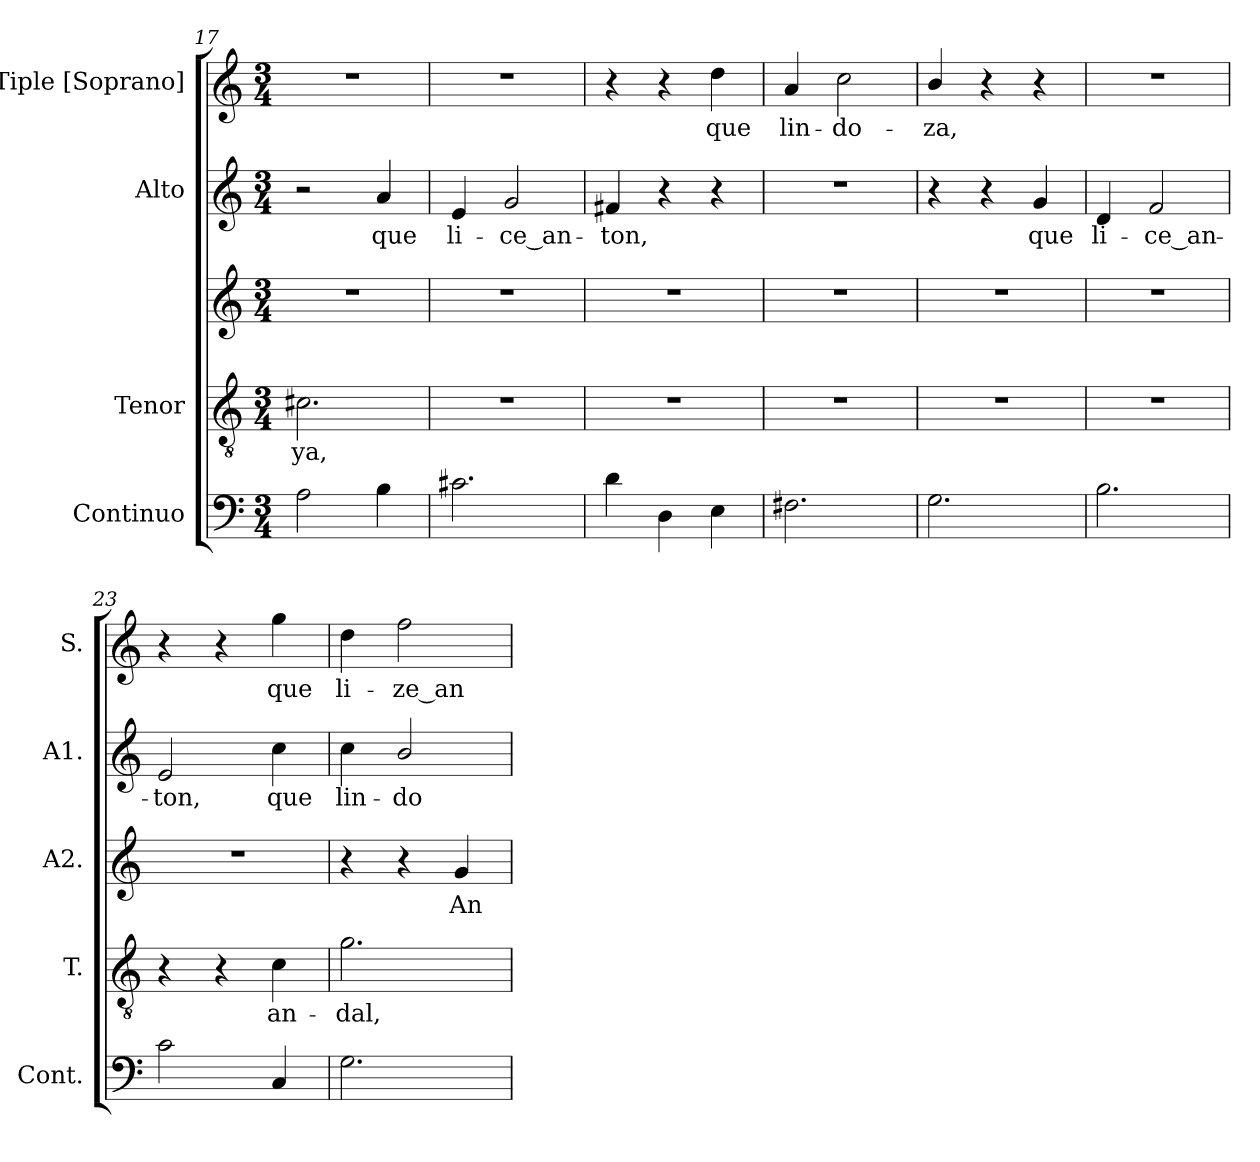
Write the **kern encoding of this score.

**kern	**kern	**text	**kern	**text	**kern	**text	**kern	**text
*part5	*part4	*part4	*part3	*part3	*part2	*part2	*part1	*part1
*staff5	*staff4	*staff4	*staff3	*staff3	*staff2	*staff2	*staff1	*staff1
*I"Continuo	*I"Tenor	*	*I""Tenor"  [Alto 2]	*	*I"Alto	*	*I"Tiple [Soprano]	*
*I'Cont.	*I'T.	*	*I'A2.	*	*I'A1.	*	*I'S.	*
*clefF4	*clefGv2	*	*clefG2	*	*clefG2	*	*clefG2	*
*	*ITrd7c12	*	*	*	*	*	*	*
*k[]	*k[]	*	*k[]	*	*k[]	*	*k[]	*
*C:	*C:	*	*C:	*	*C:	*	*C:	*
*M3/4	*M3/4	*	*M3/4	*	*M3/4	*	*M3/4	*
=17	=17	=17	=17	=17	=17	=17	=17	=17
!	!	!LO:LY:b:color=#000000	!LO:N:vis=1	!	!	!	!LO:N:vis=1	!
2Ai\	2.C#Xi\	-ya,	2.r	.	2r	.	2.r	.
!	!	!	!	!	!	!LO:LY:b:color=#000000	!	!
4Bi\	.	.	.	.	4ai/	que	.	.
!!LO:PB:g=z
=18	=18	=18	=18	=18	=18	=18	=18	=18
!	!LO:N:vis=1	!	!LO:N:vis=1	!	!	!	!	!
!	!	!	!	!	!	!LO:LY:b:color=#000000	!LO:N:vis=1	!
2.c#Xi\	2.r	.	2.r	.	4ei/	li-	2.r	.
!	!	!	!	!	!	!LO:LY:b:color=#000000	!	!
.	.	.	.	.	2gi/	-ce_an-	.	.
=19	=19	=19	=19	=19	=19	=19	=19	=19
!	!LO:N:vis=1	!	!LO:N:vis=1	!	!	!	!	!
!	!	!	!	!	!	!LO:LY:b:color=#000000	!	!
4di\	2.r	.	2.r	.	4f#Xi/	-ton,	4r	.
4Di\	.	.	.	.	4r	.	4r	.
!	!	!	!	!	!	!	!	!LO:LY:b:color=#000000
4Ei\	.	.	.	.	4r	.	4ddi\	que
=20	=20	=20	=20	=20	=20	=20	=20	=20
!	!LO:N:vis=1	!	!LO:N:vis=1	!	!LO:N:vis=1	!	!	!
!	!	!	!	!	!	!	!	!LO:LY:b:color=#000000
2.F#Xi\	2.r	.	2.r	.	2.r	.	4ai/	lin-
!	!	!	!	!	!	!	!	!LO:LY:b:color=#000000
.	.	.	.	.	.	.	2cci\	-do-
=21	=21	=21	=21	=21	=21	=21	=21	=21
!	!LO:N:vis=1	!	!LO:N:vis=1	!	!	!	!	!
!	!	!	!	!	!	!	!	!LO:LY:b:color=#000000
2.Gi\	2.r	.	2.r	.	4r	.	4bi/	-za,
.	.	.	.	.	4r	.	4r	.
!	!	!	!	!	!	!LO:LY:b:color=#000000	!	!
.	.	.	.	.	4gi/	que	4r	.
=22	=22	=22	=22	=22	=22	=22	=22	=22
!	!LO:N:vis=1	!	!LO:N:vis=1	!	!	!	!	!
!	!	!	!	!	!	!LO:LY:b:color=#000000	!LO:N:vis=1	!
2.Bi\	2.r	.	2.r	.	4di/	li-	2.r	.
!	!	!	!	!	!	!LO:LY:b:color=#000000	!	!
.	.	.	.	.	2fi/	-ce_an-	.	.
=23	=23	=23	=23	=23	=23	=23	=23	=23
!	!	!	!LO:N:vis=1	!	!	!	!	!
!	!	!	!	!	!	!LO:LY:b:color=#000000	!	!
2ci\	4r	.	2.r	.	2ei/	-ton,	4r	.
.	4r	.	.	.	.	.	4r	.
!	!	!LO:LY:b:color=#000000	!	!	!	!	!	!
!	!	!	!	!	!	!LO:LY:b:color=#000000	!	!
!	!	!	!	!	!	!	!	!LO:LY:b:color=#000000
4Ci/	4Ci\	an-	.	.	4cci\	que	4ggi\	que
=24	=24	=24	=24	=24	=24	=24	=24	=24
!	!	!LO:LY:b:color=#000000	!	!	!	!	!	!
!	!	!	!	!	!	!LO:LY:b:color=#000000	!	!
!	!	!	!	!	!	!	!	!LO:LY:b:color=#000000
2.Gi\	2.Gi\	-dal,	4r	.	4cci\	lin-	4ddi\	li-
!	!	!	!	!	!	!LO:LY:b:color=#000000	!	!
!	!	!	!	!	!	!	!	!LO:LY:b:color=#000000
.	.	.	4r	.	2bi/	-do-	2ffi\	-ze_an-
!	!	!	!	!LO:LY:b:color=#000000	!	!	!	!
.	.	.	4gi/	An-	.	.	.	.
=	=	=	=	=	=	=	=	=
*-	*-	*-	*-	*-	*-	*-	*-	*-
